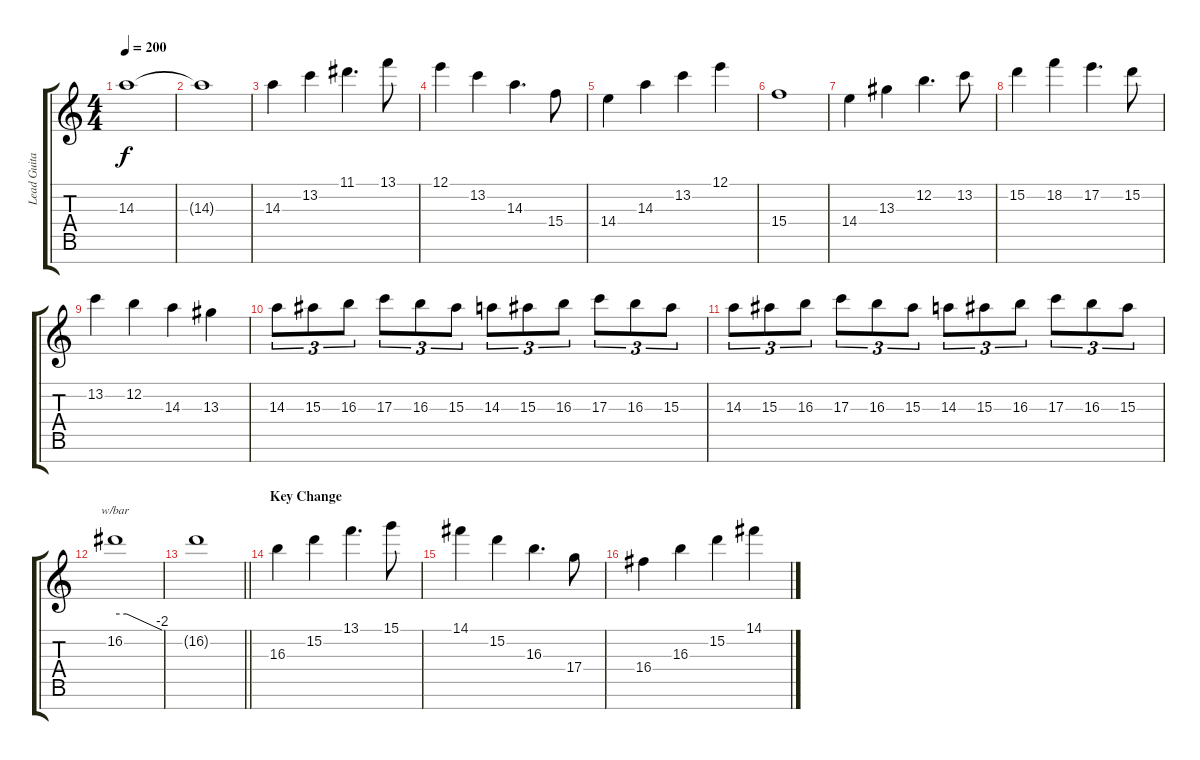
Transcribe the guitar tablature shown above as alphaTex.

\track ("Lead Guitar" "Lead Guita") {instrument distortionguitar}
\staff {score tabs}
\tuning (E4 B3 G3 D3 A2 E2 B1) {hide}
\ts (4 4)
\tempo 200
\clef g2
\ks c
14.3{t}.1{dy f} |
14.3{t}.1 |
14.3.4 13.2.4 11.1.4{d} 13.1.8 |
12.1.4 13.2.4 14.3.4{d} 15.4.8 |
14.4.4 14.3.4 13.2.4 12.1.4 |
15.4.1 |
14.4.4 13.3.4 12.2.4{d} 13.2.8 |
15.2.4 18.2.4 17.2.4{d} 15.2.8 |
13.2.4 12.2.4 14.3.4 13.3.4 |
14.3.8{tu (3 2)} 15.3.8{tu (3 2)} 16.3.8{tu (3 2)} 17.3.8{tu (3 2)} 16.3.8{tu (3 2)} 15.3.8{tu (3 2)} 14.3.8{tu (3 2)} 15.3.8{tu (3 2)} 16.3.8{tu (3 2)} 17.3.8{tu (3 2)} 16.3.8{tu (3 2)} 15.3.8{tu (3 2)} |
14.3.8{tu (3 2)} 15.3.8{tu (3 2)} 16.3.8{tu (3 2)} 17.3.8{tu (3 2)} 16.3.8{tu (3 2)} 15.3.8{tu (3 2)} 14.3.8{tu (3 2)} 15.3.8{tu (3 2)} 16.3.8{tu (3 2)} 17.3.8{tu (3 2)} 16.3.8{tu (3 2)} 15.3.8{tu (3 2)} |
16.2.1{tbe (custom default 0 0 15 0 60 -8)} |
\barLineRight lightlight
16.2{t}.1 |
\section ("" "Key Change")
16.3.4 15.2.4 13.1.4{d} 15.1.8 |
14.1.4 15.2.4 16.3.4{d} 17.4.8 |
16.4.4 16.3.4 15.2.4 14.1.4
